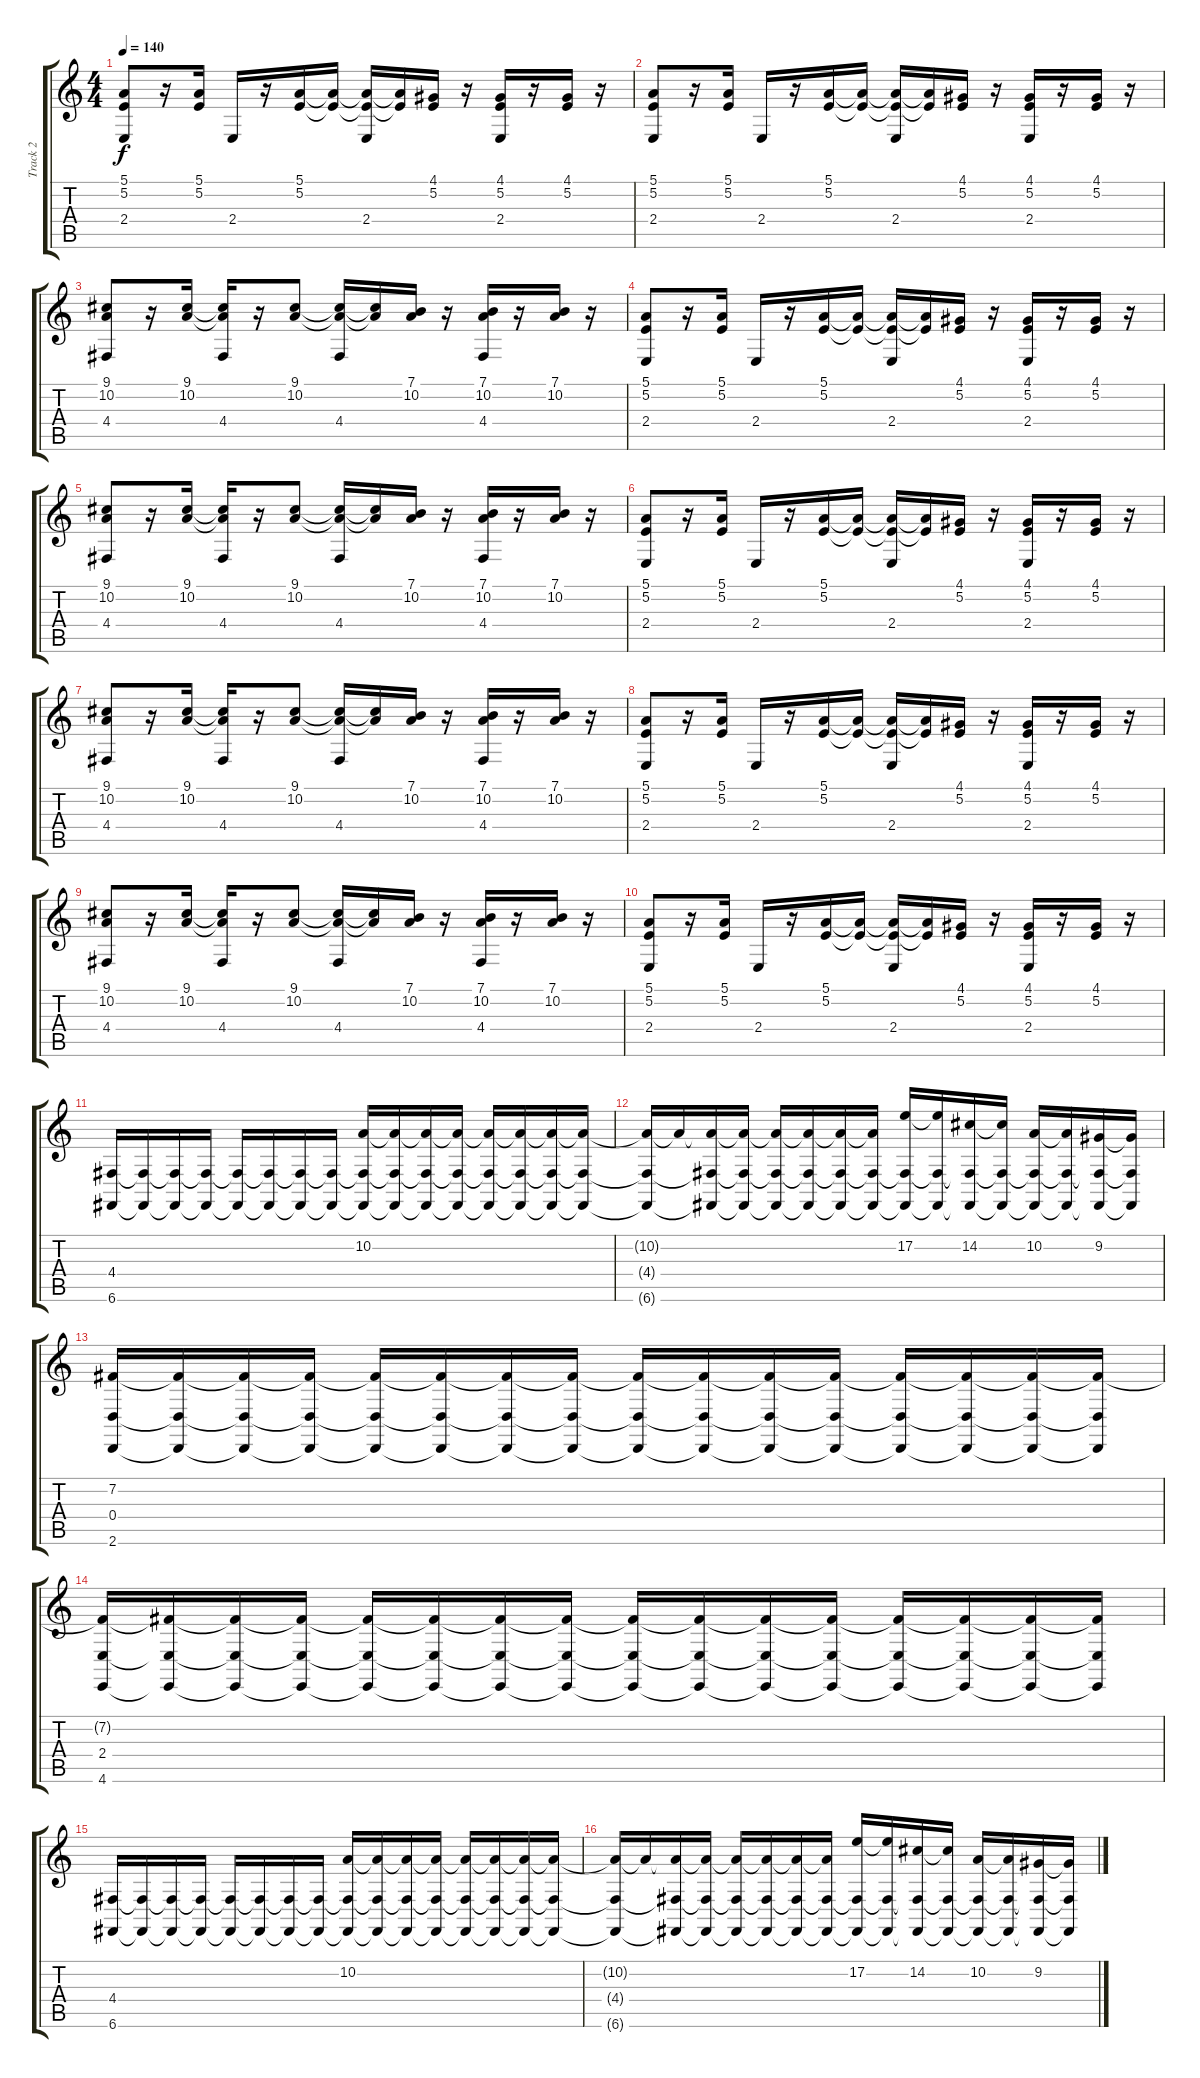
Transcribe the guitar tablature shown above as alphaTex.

\track ("Track 2" "Track 2") {instrument lead2sawtooth}
\staff {score tabs}
\tuning (E4 B3 G3 D3 G2 C2) {hide}
\ts (4 4)
\tempo 140
\clef g2
\ks c
(5.1 5.2 2.4).8{dy f} r.16 (5.1 5.2).16 2.4.16 r.16 (5.1 5.2).16 (5.1{t} 5.2{t}).16 (5.1{t} 5.2{t} 2.4).16 (5.1{t} 5.2{t}).16 (4.1 5.2).16 r.16 (4.1 5.2 2.4).16 r.16 (4.1 5.2).16 r.16 |
(5.1 5.2 2.4).8 r.16 (5.1 5.2).16 2.4.16 r.16 (5.1 5.2).16 (5.1{t} 5.2{t}).16 (5.1{t} 5.2{t} 2.4).16 (5.1{t} 5.2{t}).16 (4.1 5.2).16 r.16 (4.1 5.2 2.4).16 r.16 (4.1 5.2).16 r.16 |
(9.1 10.2 4.4).8 r.16 (9.1 10.2).16 (9.1{t} 10.2{t} 4.4).16 r.16 (9.1 10.2).8 (9.1{t} 10.2{t} 4.4).16 (9.1{t} 10.2{t}).16 (7.1 10.2).16 r.16 (7.1 10.2 4.4).16 r.16 (7.1 10.2).16 r.16 |
(5.1 5.2 2.4).8 r.16 (5.1 5.2).16 2.4.16 r.16 (5.1 5.2).16 (5.1{t} 5.2{t}).16 (5.1{t} 5.2{t} 2.4).16 (5.1{t} 5.2{t}).16 (4.1 5.2).16 r.16 (4.1 5.2 2.4).16 r.16 (4.1 5.2).16 r.16 |
(9.1 10.2 4.4).8 r.16 (9.1 10.2).16 (9.1{t} 10.2{t} 4.4).16 r.16 (9.1 10.2).8 (9.1{t} 10.2{t} 4.4).16 (9.1{t} 10.2{t}).16 (7.1 10.2).16 r.16 (7.1 10.2 4.4).16 r.16 (7.1 10.2).16 r.16 |
(5.1 5.2 2.4).8 r.16 (5.1 5.2).16 2.4.16 r.16 (5.1 5.2).16 (5.1{t} 5.2{t}).16 (5.1{t} 5.2{t} 2.4).16 (5.1{t} 5.2{t}).16 (4.1 5.2).16 r.16 (4.1 5.2 2.4).16 r.16 (4.1 5.2).16 r.16 |
(9.1 10.2 4.4).8 r.16 (9.1 10.2).16 (9.1{t} 10.2{t} 4.4).16 r.16 (9.1 10.2).8 (9.1{t} 10.2{t} 4.4).16 (9.1{t} 10.2{t}).16 (7.1 10.2).16 r.16 (7.1 10.2 4.4).16 r.16 (7.1 10.2).16 r.16 |
(5.1 5.2 2.4).8 r.16 (5.1 5.2).16 2.4.16 r.16 (5.1 5.2).16 (5.1{t} 5.2{t}).16 (5.1{t} 5.2{t} 2.4).16 (5.1{t} 5.2{t}).16 (4.1 5.2).16 r.16 (4.1 5.2 2.4).16 r.16 (4.1 5.2).16 r.16 |
(9.1 10.2 4.4).8 r.16 (9.1 10.2).16 (9.1{t} 10.2{t} 4.4).16 r.16 (9.1 10.2).8 (9.1{t} 10.2{t} 4.4).16 (9.1{t} 10.2{t}).16 (7.1 10.2).16 r.16 (7.1 10.2 4.4).16 r.16 (7.1 10.2).16 r.16 |
(5.1 5.2 2.4).8 r.16 (5.1 5.2).16 2.4.16 r.16 (5.1 5.2).16 (5.1{t} 5.2{t}).16 (5.1{t} 5.2{t} 2.4).16 (5.1{t} 5.2{t}).16 (4.1 5.2).16 r.16 (4.1 5.2 2.4).16 r.16 (4.1 5.2).16 r.16 |
(4.4 6.6).16 (4.4{t} 6.6{t}).16 (4.4{t} 6.6{t}).16 (4.4{t} 6.6{t}).16 (4.4{t} 6.6{t}).16 (4.4{t} 6.6{t}).16 (4.4{t} 6.6{t}).16 (4.4{t} 6.6{t}).16 (10.2 4.4{t} 6.6{t}).16 (10.2{t} 4.4{t} 6.6{t}).16 (10.2{t} 4.4{t} 6.6{t}).16 (10.2{t} 4.4{t} 6.6{t}).16 (10.2{t} 4.4{t} 6.6{t}).16 (10.2{t} 4.4{t} 6.6{t}).16 (10.2{t} 4.4{t} 6.6{t}).16 (10.2{t} 4.4{t} 6.6{t}).16 |
(10.2{t} 4.4{t} 6.6{t}).16 10.2{t}.16 (10.2{t} 4.4{t} 6.6{t}).16 (10.2{t} 4.4{t} 6.6{t}).16 (10.2{t} 4.4{t} 6.6{t}).16 (10.2{t} 4.4{t} 6.6{t}).16 (10.2{t} 4.4{t} 6.6{t}).16 (10.2{t} 4.4{t} 6.6{t}).16 (17.2 4.4{t} 6.6{t}).16 (17.2{t} 4.4{t} 6.6{t}).16 (14.2 4.4{t} 6.6{t}).16 (14.2{t} 4.4{t} 6.6{t}).16 (10.2 4.4{t} 6.6{t}).16 (10.2{t} 4.4{t} 6.6{t}).16 (9.2 4.4{t} 6.6{t}).16 (9.2{t} 4.4{t} 6.6{t}).16 |
(7.2 0.4 2.6).16 (7.2{t} 0.4{t} 2.6{t}).16 (7.2{t} 0.4{t} 2.6{t}).16 (7.2{t} 0.4{t} 2.6{t}).16 (7.2{t} 0.4{t} 2.6{t}).16 (7.2{t} 0.4{t} 2.6{t}).16 (7.2{t} 0.4{t} 2.6{t}).16 (7.2{t} 0.4{t} 2.6{t}).16 (7.2{t} 0.4{t} 2.6{t}).16 (7.2{t} 0.4{t} 2.6{t}).16 (7.2{t} 0.4{t} 2.6{t}).16 (7.2{t} 0.4{t} 2.6{t}).16 (7.2{t} 0.4{t} 2.6{t}).16 (7.2{t} 0.4{t} 2.6{t}).16 (7.2{t} 0.4{t} 2.6{t}).16 (7.2{t} 0.4{t} 2.6{t}).16 |
(7.2{t} 2.4 4.6).16 (7.2{t} 2.4{t} 4.6{t}).16 (7.2{t} 2.4{t} 4.6{t}).16 (7.2{t} 2.4{t} 4.6{t}).16 (7.2{t} 2.4{t} 4.6{t}).16 (7.2{t} 2.4{t} 4.6{t}).16 (7.2{t} 2.4{t} 4.6{t}).16 (7.2{t} 2.4{t} 4.6{t}).16 (7.2{t} 2.4{t} 4.6{t}).16 (7.2{t} 2.4{t} 4.6{t}).16 (7.2{t} 2.4{t} 4.6{t}).16 (7.2{t} 2.4{t} 4.6{t}).16 (7.2{t} 2.4{t} 4.6{t}).16 (7.2{t} 2.4{t} 4.6{t}).16 (7.2{t} 2.4{t} 4.6{t}).16 (7.2{t} 2.4{t} 4.6{t}).16 |
(4.4 6.6).16 (4.4{t} 6.6{t}).16 (4.4{t} 6.6{t}).16 (4.4{t} 6.6{t}).16 (4.4{t} 6.6{t}).16 (4.4{t} 6.6{t}).16 (4.4{t} 6.6{t}).16 (4.4{t} 6.6{t}).16 (10.2 4.4{t} 6.6{t}).16 (10.2{t} 4.4{t} 6.6{t}).16 (10.2{t} 4.4{t} 6.6{t}).16 (10.2{t} 4.4{t} 6.6{t}).16 (10.2{t} 4.4{t} 6.6{t}).16 (10.2{t} 4.4{t} 6.6{t}).16 (10.2{t} 4.4{t} 6.6{t}).16 (10.2{t} 4.4{t} 6.6{t}).16 |
(10.2{t} 4.4{t} 6.6{t}).16 10.2{t}.16 (10.2{t} 4.4{t} 6.6{t}).16 (10.2{t} 4.4{t} 6.6{t}).16 (10.2{t} 4.4{t} 6.6{t}).16 (10.2{t} 4.4{t} 6.6{t}).16 (10.2{t} 4.4{t} 6.6{t}).16 (10.2{t} 4.4{t} 6.6{t}).16 (17.2 4.4{t} 6.6{t}).16 (17.2{t} 4.4{t} 6.6{t}).16 (14.2 4.4{t} 6.6{t}).16 (14.2{t} 4.4{t} 6.6{t}).16 (10.2 4.4{t} 6.6{t}).16 (10.2{t} 4.4{t} 6.6{t}).16 (9.2 4.4{t} 6.6{t}).16 (9.2{t} 4.4{t} 6.6{t}).16
